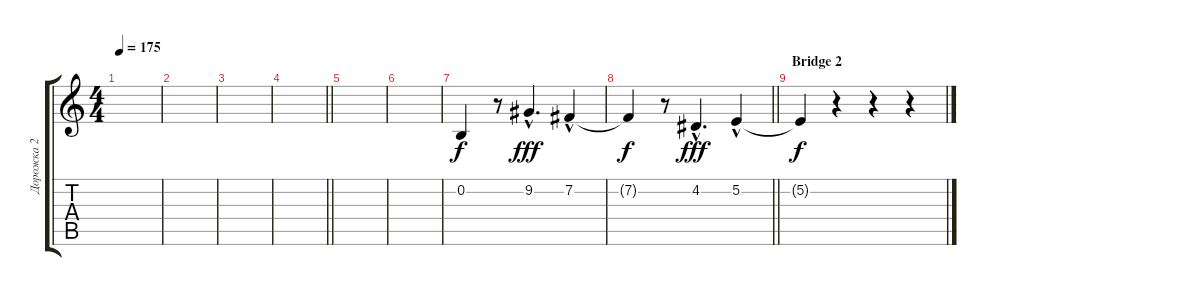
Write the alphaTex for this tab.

\track ("Дорожка 2" "Дорожка 2") {instrument tenorsax}
\staff {score tabs}
\tuning (E4 B3 G3 D3 A2 E2) {hide}
\ts (4 4)
\tempo 175
\clef g2
\ks c
|
|
|
\barLineRight lightlight
|
|
|
0.2.4 r.8 9.2{hac}.4{d dy fff} 7.2{hac}.4 |
\barLineRight lightlight
7.2{t}.4{dy f} r.8 4.2{hac}.4{d dy fff} 5.2{hac}.4 |
\section ("" "Bridge 2")
5.2{t}.4{dy f} r.4 r.4 r.4
